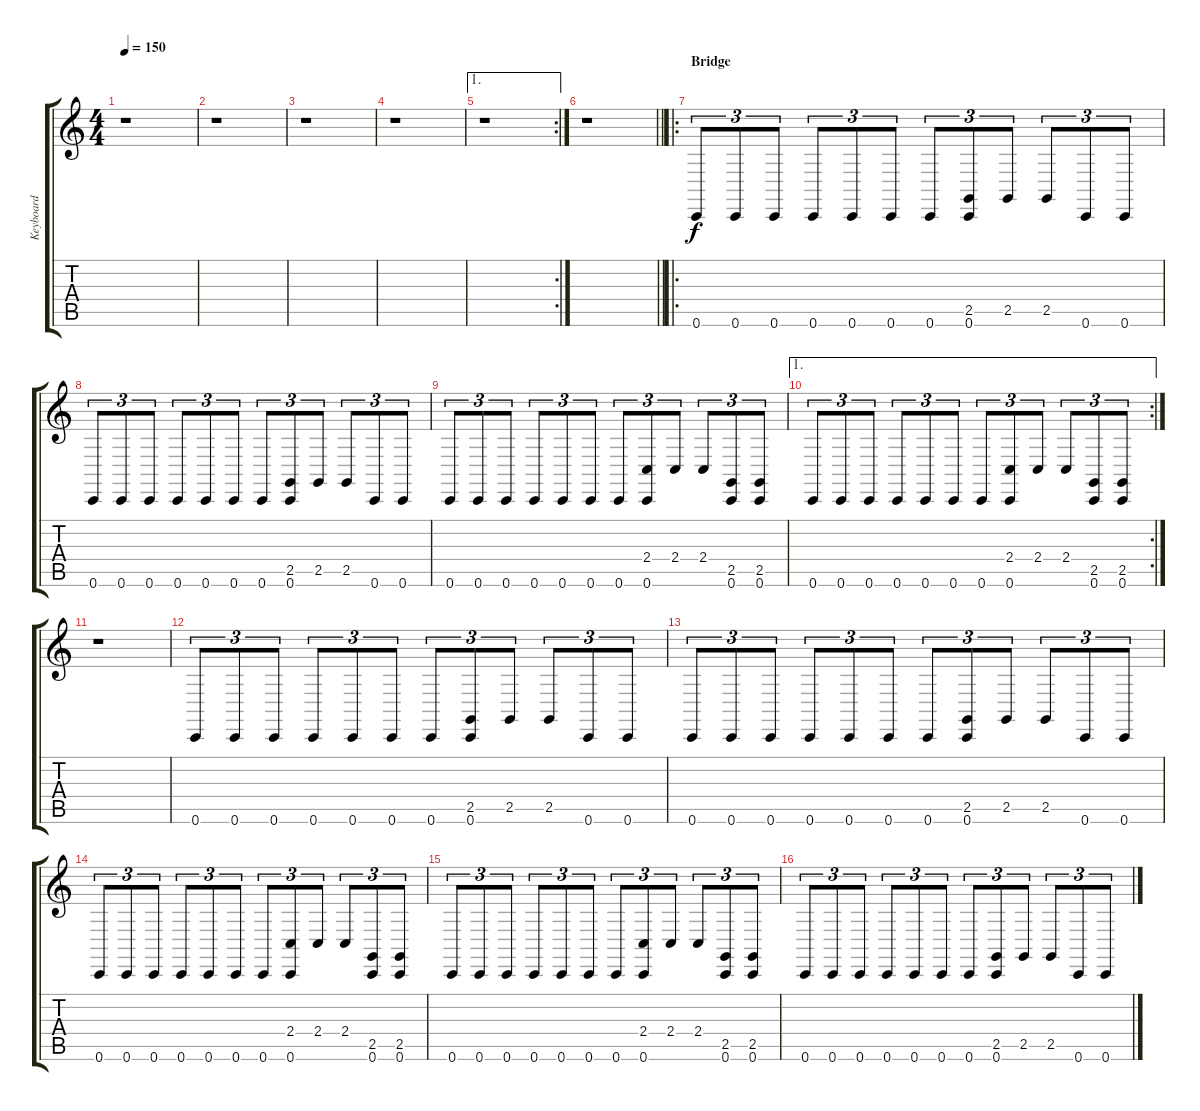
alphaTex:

\track ("Keyboard" "Keyboard") {instrument lead2sawtooth}
\staff {score tabs}
\tuning (C4 G3 Eb3 Bb2 F2 C2) {hide}
\ts (4 4)
\tempo 150
\clef g2
\ks c
r.1{dy f} |
r.1 |
r.1 |
r.1 |
\ae 1
\rc 2
r.1 |
\barLineRight lightlight
r.1 |
\ro
\section ("" "Bridge")
0.6.8{tu (3 2)} 0.6.8{tu (3 2)} 0.6.8{tu (3 2)} 0.6.8{tu (3 2)} 0.6.8{tu (3 2)} 0.6.8{tu (3 2)} 0.6.8{tu (3 2)} (2.5 0.6).8{tu (3 2)} 2.5.8{tu (3 2)} 2.5.8{tu (3 2)} 0.6.8{tu (3 2)} 0.6.8{tu (3 2)} |
0.6.8{tu (3 2)} 0.6.8{tu (3 2)} 0.6.8{tu (3 2)} 0.6.8{tu (3 2)} 0.6.8{tu (3 2)} 0.6.8{tu (3 2)} 0.6.8{tu (3 2)} (2.5 0.6).8{tu (3 2)} 2.5.8{tu (3 2)} 2.5.8{tu (3 2)} 0.6.8{tu (3 2)} 0.6.8{tu (3 2)} |
0.6.8{tu (3 2)} 0.6.8{tu (3 2)} 0.6.8{tu (3 2)} 0.6.8{tu (3 2)} 0.6.8{tu (3 2)} 0.6.8{tu (3 2)} 0.6.8{tu (3 2)} (2.4 0.6).8{tu (3 2)} 2.4.8{tu (3 2)} 2.4.8{tu (3 2)} (2.5 0.6).8{tu (3 2)} (2.5 0.6).8{tu (3 2)} |
\ae 1
\rc 2
0.6.8{tu (3 2)} 0.6.8{tu (3 2)} 0.6.8{tu (3 2)} 0.6.8{tu (3 2)} 0.6.8{tu (3 2)} 0.6.8{tu (3 2)} 0.6.8{tu (3 2)} (2.4 0.6).8{tu (3 2)} 2.4.8{tu (3 2)} 2.4.8{tu (3 2)} (2.5 0.6).8{tu (3 2)} (2.5 0.6).8{tu (3 2)} |
r.1 |
0.6.8{tu (3 2)} 0.6.8{tu (3 2)} 0.6.8{tu (3 2)} 0.6.8{tu (3 2)} 0.6.8{tu (3 2)} 0.6.8{tu (3 2)} 0.6.8{tu (3 2)} (2.5 0.6).8{tu (3 2)} 2.5.8{tu (3 2)} 2.5.8{tu (3 2)} 0.6.8{tu (3 2)} 0.6.8{tu (3 2)} |
0.6.8{tu (3 2)} 0.6.8{tu (3 2)} 0.6.8{tu (3 2)} 0.6.8{tu (3 2)} 0.6.8{tu (3 2)} 0.6.8{tu (3 2)} 0.6.8{tu (3 2)} (2.5 0.6).8{tu (3 2)} 2.5.8{tu (3 2)} 2.5.8{tu (3 2)} 0.6.8{tu (3 2)} 0.6.8{tu (3 2)} |
0.6.8{tu (3 2)} 0.6.8{tu (3 2)} 0.6.8{tu (3 2)} 0.6.8{tu (3 2)} 0.6.8{tu (3 2)} 0.6.8{tu (3 2)} 0.6.8{tu (3 2)} (2.4 0.6).8{tu (3 2)} 2.4.8{tu (3 2)} 2.4.8{tu (3 2)} (2.5 0.6).8{tu (3 2)} (2.5 0.6).8{tu (3 2)} |
0.6.8{tu (3 2)} 0.6.8{tu (3 2)} 0.6.8{tu (3 2)} 0.6.8{tu (3 2)} 0.6.8{tu (3 2)} 0.6.8{tu (3 2)} 0.6.8{tu (3 2)} (2.4 0.6).8{tu (3 2)} 2.4.8{tu (3 2)} 2.4.8{tu (3 2)} (2.5 0.6).8{tu (3 2)} (2.5 0.6).8{tu (3 2)} |
0.6.8{tu (3 2)} 0.6.8{tu (3 2)} 0.6.8{tu (3 2)} 0.6.8{tu (3 2)} 0.6.8{tu (3 2)} 0.6.8{tu (3 2)} 0.6.8{tu (3 2)} (2.5 0.6).8{tu (3 2)} 2.5.8{tu (3 2)} 2.5.8{tu (3 2)} 0.6.8{tu (3 2)} 0.6.8{tu (3 2)}
